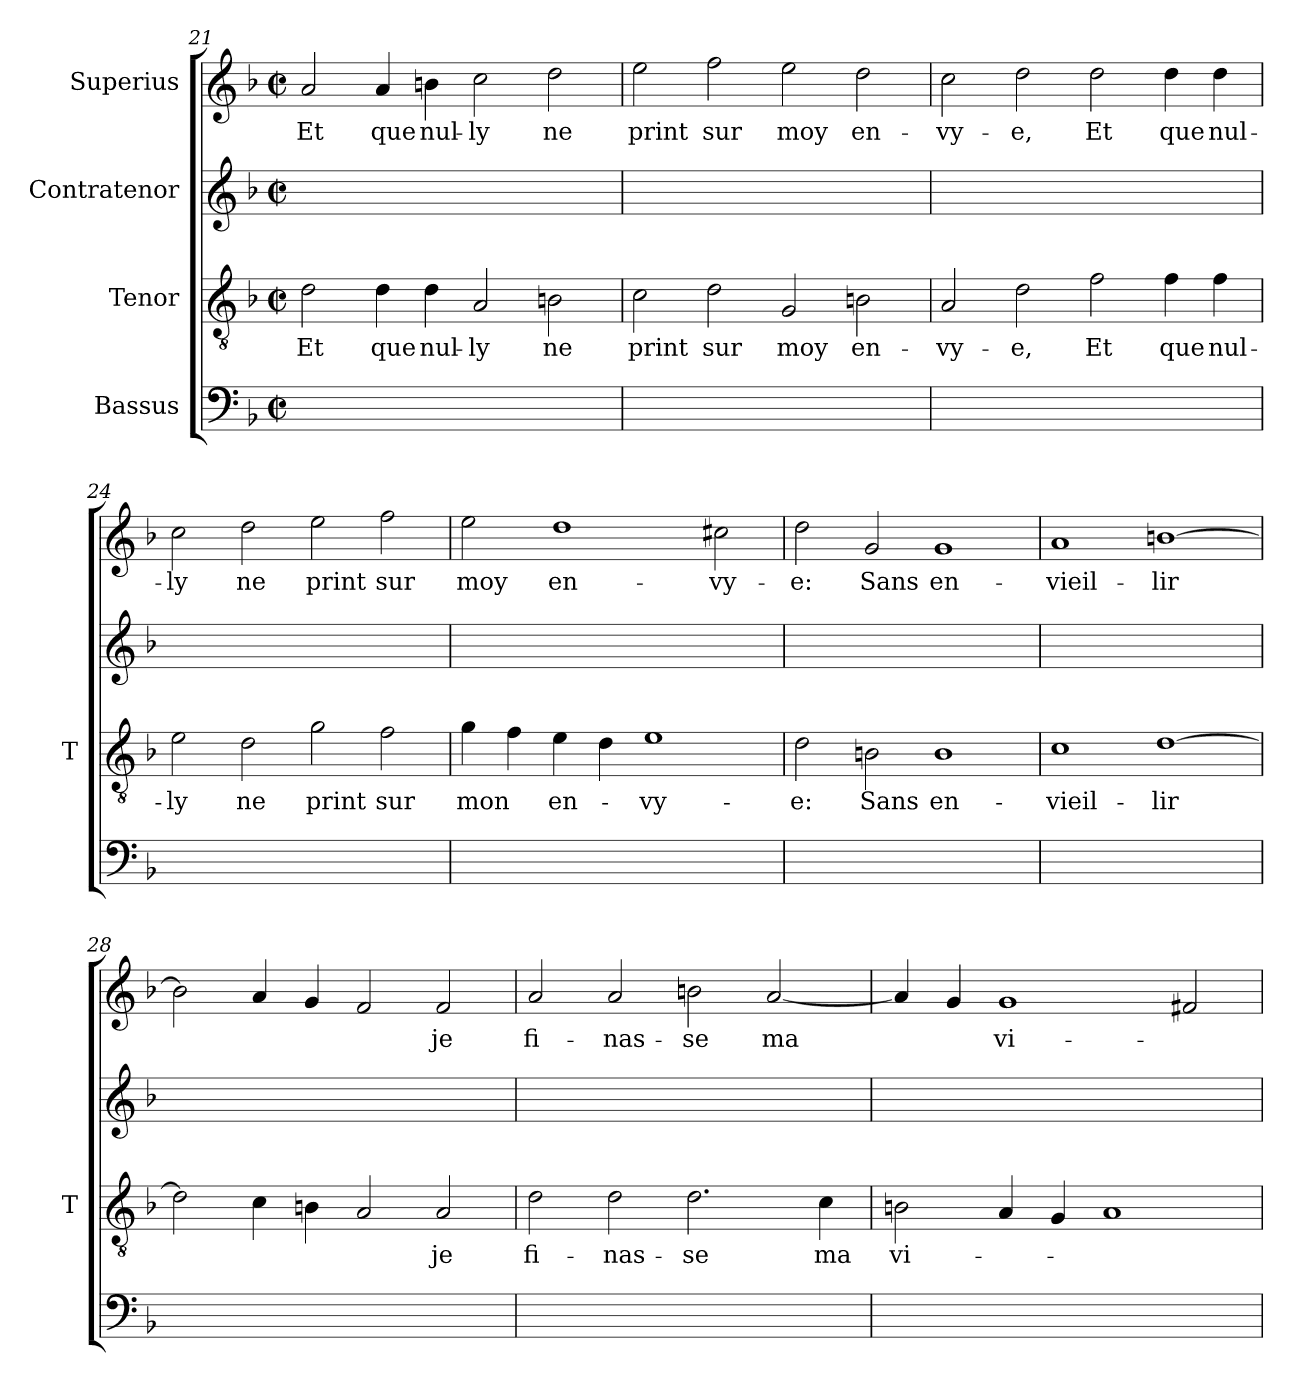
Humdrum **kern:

**kern	**kern	**text	**kern	**kern	**text
*part4	*part3	*part3	*part2	*part1	*part1
*staff4	*staff3	*staff3	*staff2	*staff1	*staff1
*I"Bassus	*I"Tenor	*	*I"Contratenor	*I"Superius	*
*	*I'T	*	*	*	*
*clefF4	*clefGv2	*	*clefG2	*clefG2	*
*k[b-]	*k[b-]	*	*k[b-]	*k[b-]	*
*F:	*F:	*	*F:	*F:	*
*M2/2	*M2/2	*	*M2/2	*M2/2	*
*met(c|)	*met(c|)	*	*met(c|)	*met(c|)	*
=21	=21	=21	=21	=21	=21
1ryy	2d	-Et	1ryy	2a	-Et
.	4d	-que	.	4a	-que
.	4d	nul-	.	4b	nul-
1ryy	2A	-ly	1ryy	2cc	-ly
.	2B	-ne	.	2dd	-ne
=22	=22	=22	=22	=22	=22
1ryy	2c	-print	1ryy	2ee	-print
.	2d	-sur	.	2ff	-sur
1ryy	2G	-moy	1ryy	2ee	-moy
.	2B	en-	.	2dd	en-
=23	=23	=23	=23	=23	=23
1ryy	2A	vy-	1ryy	2cc	vy-
.	2d	-e,	.	2dd	-e,
1ryy	2f	-Et	1ryy	2dd	-Et
.	4f	-que	.	4dd	-que
.	4f	nul-	.	4dd	nul-
=24	=24	=24	=24	=24	=24
1ryy	2e	-ly	1ryy	2cc	-ly
.	2d	-ne	.	2dd	-ne
1ryy	2g	-print	1ryy	2ee	-print
.	2f	-sur	.	2ff	-sur
=25	=25	=25	=25	=25	=25
1ryy	4g	-mon	1ryy	2ee	-moy
.	4f	.	.	.	.
.	4e	en-	.	1dd	en-
.	4d	.	.	.	.
1ryy	1e	vy-	1ryy	.	.
.	.	.	.	2cc#X	vy-
=26	=26	=26	=26	=26	=26
1ryy	2d	-e:	1ryy	2dd	-e:
.	2B	-Sans	.	2g	-Sans
1ryy	1B	en-	1ryy	1g	en-
=27	=27	=27	=27	=27	=27
1ryy	1c	vieil-	1ryy	1a	vieil-
1ryy	[1d	-lir	1ryy	[1b	-lir
=28	=28	=28	=28	=28	=28
1ryy	2d]	.	1ryy	2b]	.
.	4c	.	.	4a	.
.	4B	.	.	4g	.
1ryy	2A	.	1ryy	2f	.
.	2A	-je	.	2f	-je
=29	=29	=29	=29	=29	=29
1ryy	2d	fi-	1ryy	2a	fi-
.	2d	nas-	.	2a	nas-
1ryy	2.d	-se	1ryy	2b	-se
.	.	.	.	[2a	-ma
.	4c	-ma	.	.	.
!!LO:PB:g=z
=30	=30	=30	=30	=30	=30
1ryy	2B	vi-	1ryy	4a]	.
.	.	.	.	4g	.
.	4A	.	.	1g	vi-
.	4G	.	.	.	.
1ryy	1A	.	1ryy	.	.
.	.	.	.	2f#X	.
=	=	=	=	=	=
*-	*-	*-	*-	*-	*-
